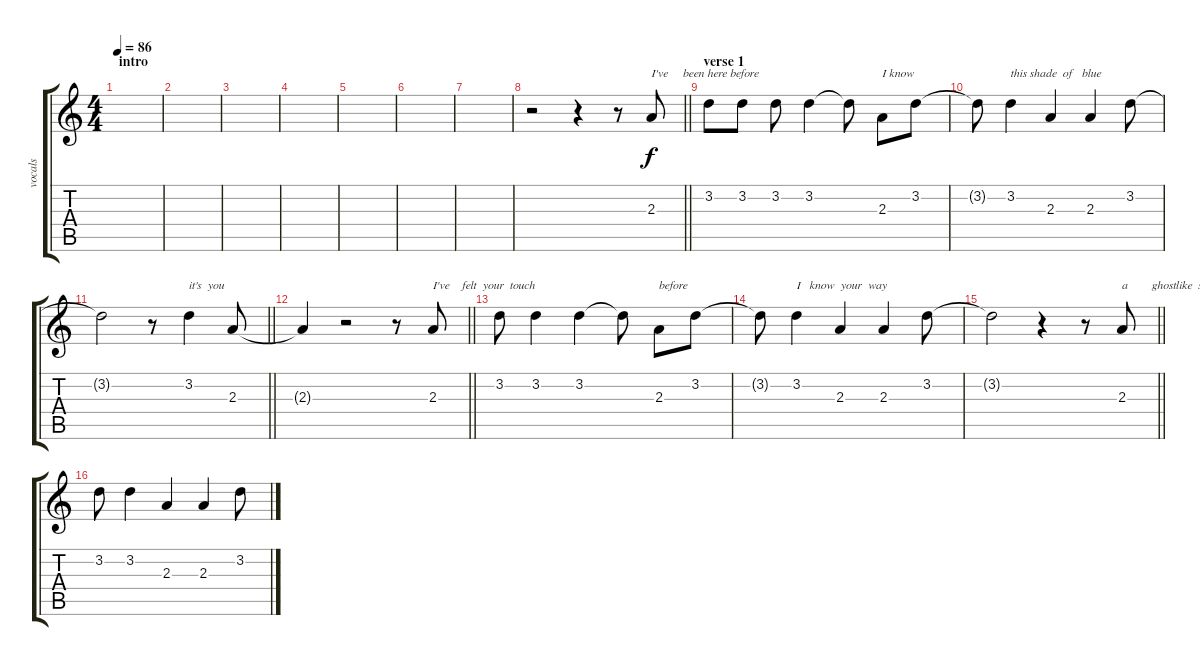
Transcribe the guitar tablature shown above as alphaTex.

\track ("vocals" "vocals") {instrument electricguitarjazz}
\staff {score tabs}
\tuning (E4 B3 G3 D3 A2 E2) {hide}
\ts (4 4)
\section ("" "intro")
\tempo 86
\clef g2
\ks c
|
|
|
|
|
|
|
\barLineRight lightlight
r.2 r.4 r.8 2.3.8{txt "I've     been here before"} |
\section ("" "verse 1")
3.2.8 3.2.8 3.2.8 3.2.4 3.2{t}.8 2.3.8{txt "I know"} 3.2.8 |
3.2{t}.8 3.2.4{txt "this shade  of   blue"} 2.3.4 2.3.4 3.2.8 |
\barLineRight lightlight
3.2{t}.2 r.8 3.2.4{txt "it's  you"} 2.3.8 |
\barLineRight lightlight
2.3{t}.4 r.2 r.8 2.3.8{txt "I've    felt  your  touch"} |
3.2.8 3.2.4 3.2.4 3.2{t}.8 2.3.8{txt "before"} 3.2.8 |
3.2{t}.8 3.2.4{txt "I   know  your  way"} 2.3.4 2.3.4 3.2.8 |
\barLineRight lightlight
3.2{t}.2 r.4 r.8 2.3.8{txt "a        ghostlike  sense    of   state"} |
3.2.8 3.2.4 2.3.4 2.3.4 3.2.8
